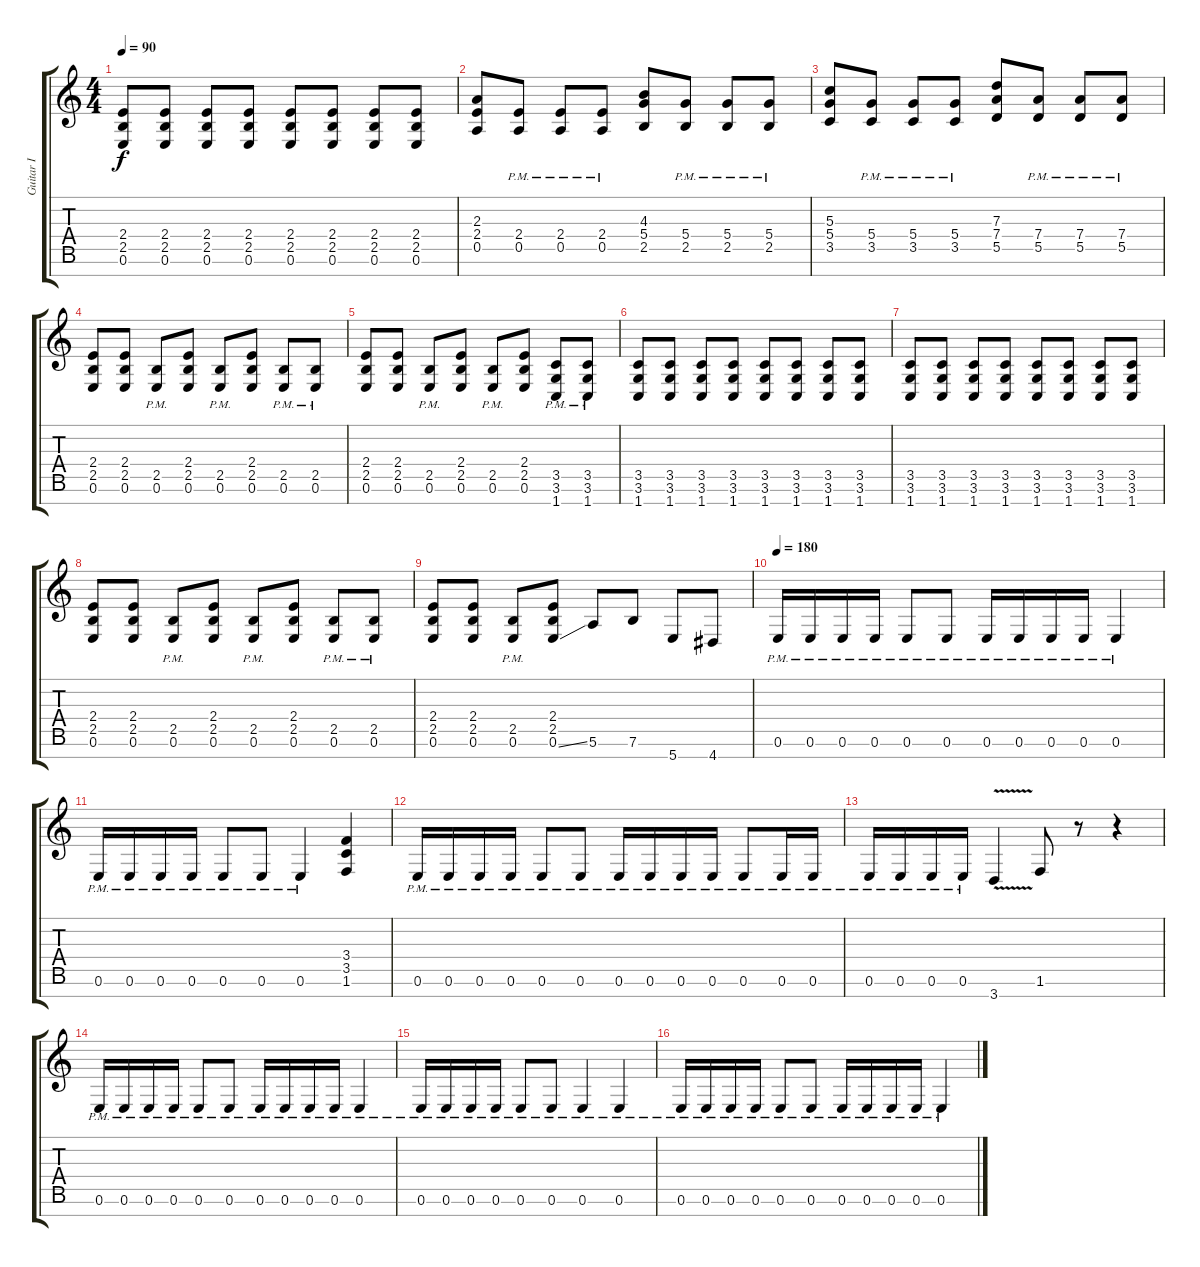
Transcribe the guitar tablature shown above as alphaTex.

\track ("Guitar I" "Guitar I") {instrument distortionguitar}
\staff {score tabs}
\tuning (E4 B3 G3 D3 A2 E2 B1) {hide}
\ts (4 4)
\tempo 90
\clef g2
\ks c
(2.4 2.5 0.6).8{dy f} (2.4 2.5 0.6).8 (2.4 2.5 0.6).8 (2.4 2.5 0.6).8 (2.4 2.5 0.6).8 (2.4 2.5 0.6).8 (2.4 2.5 0.6).8 (2.4 2.5 0.6).8 |
(2.3 2.4 0.5).8 (2.4{pm} 0.5{pm}).8 (2.4{pm} 0.5{pm}).8 (2.4{pm} 0.5{pm}).8 (4.3 5.4 2.5).8 (5.4{pm} 2.5{pm}).8 (5.4{pm} 2.5{pm}).8 (5.4{pm} 2.5{pm}).8 |
(5.3 5.4 3.5).8 (5.4{pm} 3.5{pm}).8 (5.4{pm} 3.5{pm}).8 (5.4{pm} 3.5{pm}).8 (7.3 7.4 5.5).8 (7.4{pm} 5.5{pm}).8 (7.4{pm} 5.5{pm}).8 (7.4{pm} 5.5{pm}).8 |
(2.4 2.5 0.6).8 (2.4 2.5 0.6).8 (2.5{pm} 0.6{pm}).8 (2.4 2.5 0.6).8 (2.5{pm} 0.6{pm}).8 (2.4 2.5 0.6).8 (2.5{pm} 0.6{pm}).8 (2.5{pm} 0.6{pm}).8 |
(2.4 2.5 0.6).8 (2.4 2.5 0.6).8 (2.5{pm} 0.6{pm}).8 (2.4 2.5 0.6).8 (2.5{pm} 0.6{pm}).8 (2.4 2.5 0.6).8 (3.5{pm} 3.6{pm} 1.7{pm}).8 (3.5{pm} 3.6{pm} 1.7{pm}).8 |
(3.5 3.6 1.7).8 (3.5 3.6 1.7).8 (3.5 3.6 1.7).8 (3.5 3.6 1.7).8 (3.5 3.6 1.7).8 (3.5 3.6 1.7).8 (3.5 3.6 1.7).8 (3.5 3.6 1.7).8 |
(3.5 3.6 1.7).8 (3.5 3.6 1.7).8 (3.5 3.6 1.7).8 (3.5 3.6 1.7).8 (3.5 3.6 1.7).8 (3.5 3.6 1.7).8 (3.5 3.6 1.7).8 (3.5 3.6 1.7).8 |
(2.4 2.5 0.6).8 (2.4 2.5 0.6).8 (2.5{pm} 0.6{pm}).8 (2.4 2.5 0.6).8 (2.5{pm} 0.6{pm}).8 (2.4 2.5 0.6).8 (2.5{pm} 0.6{pm}).8 (2.5{pm} 0.6{pm}).8 |
(2.4 2.5 0.6).8 (2.4 2.5 0.6).8 (2.5{pm} 0.6{pm}).8 (2.4 2.5 0.6{ss}).8 5.6.8 7.6.8 5.7.8 4.7.8 |
\tempo 180
0.6{pm}.16 0.6{pm}.16 0.6{pm}.16 0.6{pm}.16 0.6{pm}.8 0.6{pm}.8 0.6{pm}.16 0.6{pm}.16 0.6{pm}.16 0.6{pm}.16 0.6{pm}.4 |
0.6{pm}.16 0.6{pm}.16 0.6{pm}.16 0.6{pm}.16 0.6{pm}.8 0.6{pm}.8 0.6{pm}.4 (3.4 3.5 1.6).4 |
0.6{pm}.16 0.6{pm}.16 0.6{pm}.16 0.6{pm}.16 0.6{pm}.8 0.6{pm}.8 0.6{pm}.16 0.6{pm}.16 0.6{pm}.16 0.6{pm}.16 0.6{pm}.8 0.6{pm}.16 0.6{pm}.16 |
0.6{pm}.16 0.6{pm}.16 0.6{pm}.16 0.6{pm}.16 3.7{v}.4 1.6.8 r.8 r.4 |
0.6{pm}.16 0.6{pm}.16 0.6{pm}.16 0.6{pm}.16 0.6{pm}.8 0.6{pm}.8 0.6{pm}.16 0.6{pm}.16 0.6{pm}.16 0.6{pm}.16 0.6{pm}.4 |
0.6{pm}.16 0.6{pm}.16 0.6{pm}.16 0.6{pm}.16 0.6{pm}.8 0.6{pm}.8 0.6{pm}.4 0.6{pm}.4 |
0.6{pm}.16 0.6{pm}.16 0.6{pm}.16 0.6{pm}.16 0.6{pm}.8 0.6{pm}.8 0.6{pm}.16 0.6{pm}.16 0.6{pm}.16 0.6{pm}.16 0.6{pm}.4
